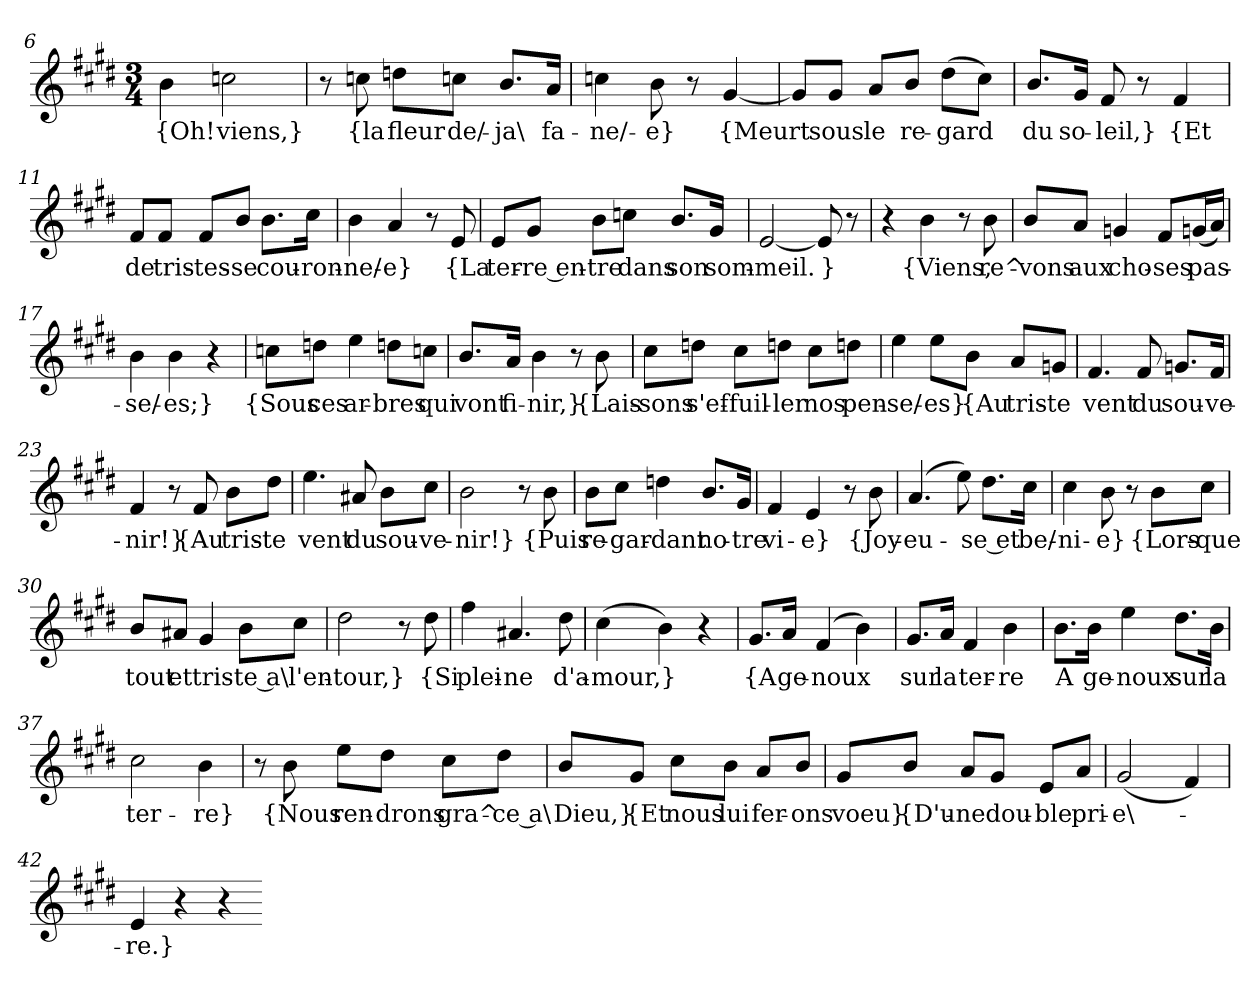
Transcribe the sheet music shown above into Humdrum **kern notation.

**kern	**text
*part1	*part1
*staff1	*staff1
*clefG2	*
*k[f#c#g#d#]	*
*M3/4	*
=6	=6
4b	{Oh!
2ccn	viens,}
=7	=7
8r	.
8ccn	{la
8ddn\L	fleur
8ccn\J	de/-
8.b/L	-ja\
16a/Jk	fa-
=8	=8
4ccn	-ne/-
8b	-e}
8r	.
[4g#	{Meurt
=9	=9
8g#/L]	.
8g#/J	sous
8a/L	le
8b/J	re-
(8dd#\L	-gard
8cc#\J)	.
=10	=10
8.b/L	du
16g#/Jk	so-
8f#	-leil,}
8r	.
4f#	{Et
=11	=11
8f#/L	de
8f#/J	tris-
8f#/L	-tes-
8b/J	-se
8.b\L	cou-
16cc#\Jk	-ron-
=12	=12
4b	-ne/-
4a	-e}
8r	.
8e	{La
=13	=13
8e/L	ter-
8g#/J	-re en-
8b\L	-tre
8ccn\J	dans
8.b/L	son
16g#/Jk	som-
=14	=14
[2e	-meil.
8e]	}
8r	.
=15	=15
4r	.
4b	{Viens,
8r	.
8b	re^-
=16	=16
8b/L	-vons
8a/J	aux
4gn	cho-
8f#/L	-ses
(16gn/L	pas-
16a/JJ)	.
=17	=17
4b	-se/-
4b	-es;}
4r	.
=18	=18
8ccn\L	{Sous
8ddn\J	ces
4ee	ar-
8ddn\L	-bres
8ccn\J	qui
=19	=19
8.b/L	vont
16a/Jk	fi-
4b	-nir,}
8r	.
8b	{Lais-
=20	=20
8cc#\L	-sons
8ddn\J	s'ef-
8cc#\L	-fuil-
8ddn\J	-ler
8cc#\L	nos
8ddn\J	pen-
=21	=21
4ee	-se/-
8ee\L	-es}
8b\J	{Au
8a/L	tris-
8gn/J	-te
=22	=22
4.f#	vent
8f#	du
8.gn/L	sou-
16f#/Jk	-ve-
=23	=23
4f#	-nir!}
8r	.
8f#	{Au
8b\L	tris-
8dd#\J	-te
=24	=24
4.ee	vent
8a#X	du
8b\L	sou-
8cc#\J	-ve-
=25	=25
2b	-nir!}
8r	.
8b	{Puis
=26	=26
8b\L	re-
8cc#\J	-gar-
4ddn	-dant
8.b/L	no-
16g#/Jk	-tre
=27	=27
4f#	vi-
4e	-e}
8r	.
8b	{Joy-
=28	=28
(4.a	-eu-
8ee)	.
8.dd#\L	-se et
16cc#\Jk	be/-
=29	=29
4cc#	-ni-
8b	-e}
8r	.
8b\L	{Lors-
8cc#\J	-que
=30	=30
8b/L	tout
8a#X/J	et
4g#	tris-
8b\L	-te a\
8cc#\J	l'en-
=31	=31
2dd#	-tour,}
8r	.
8dd#	{Si
=32	=32
4ff#	plei-
4.a#X	-ne
8dd#	d'a-
=33	=33
(4cc#	-mour,
4b)	}
4r	.
=34	=34
8.g#/L	{A
16a/Jk	ge-
(4f#	-noux
4b)	.
=35	=35
8.g#/L	sur
16a/Jk	la
4f#	ter-
4b	-re
=36	=36
8.b\L	A
16b\Jk	ge-
4ee	-noux
8.dd#\L	sur
16b\Jk	la
=37	=37
2cc#	ter-
4b	-re}
=38	=38
8r	.
8b	{Nous
8ee\L	ren-
8dd#\J	-drons
8cc#\L	gra^-
8dd#\J	-ce a\
=39	=39
8b/L	Dieu,}
8g#/J	{Et
8cc#\L	nous
8b\J	lui
8a/L	fer-
8b/J	-ons
=40	=40
8g#/L	voeu}
8b/J	{D'u-
8a/L	-ne
8g#/J	dou-
8e/L	-ble
8a/J	pri-
=41	=41
(2g#	-e\-
4f#)	.
=42	=42
4e	-re.}
4r	.
4r	.
=-	=-
*-	*-
